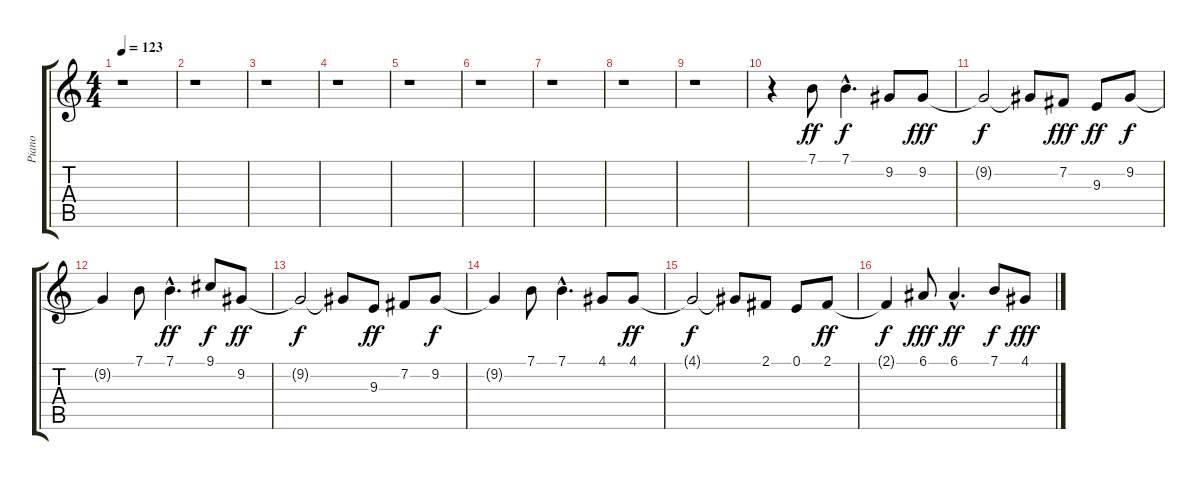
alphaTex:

\track ("Piano" "Piano") {instrument brightacousticpiano}
\staff {score tabs}
\tuning (E4 B3 G3 D3 A2 E2) {hide}
\ts (4 4)
\tempo 123
\clef g2
\ks c
r.1{dy f} |
r.1 |
r.1 |
r.1 |
r.1 |
r.1 |
r.1 |
r.1 |
r.1 |
r.4 7.1.8{dy ff} 7.1{hac}.4{d dy f} 9.2.8 9.2.8{dy fff} |
9.2{t}.2{dy f} 9.2{t}.8 7.2.8{dy fff} 9.3.8{dy ff} 9.2.8{dy f} |
9.2{t}.4 7.1.8 7.1{hac}.4{d dy ff} 9.1.8{dy f} 9.2.8{dy ff} |
9.2{t}.2{dy f} 9.2{t}.8 9.3.8{dy ff} 7.2.8 9.2.8{dy f} |
9.2{t}.4 7.1.8 7.1{hac}.4{d} 4.1.8 4.1.8{dy ff} |
4.1{t}.2{dy f} 4.1{t}.8 2.1.8 0.1.8 2.1.8{dy ff} |
2.1{t}.4{dy f} 6.1.8{dy fff} 6.1{hac}.4{d dy ff} 7.1.8{dy f} 4.1.8{dy fff}
